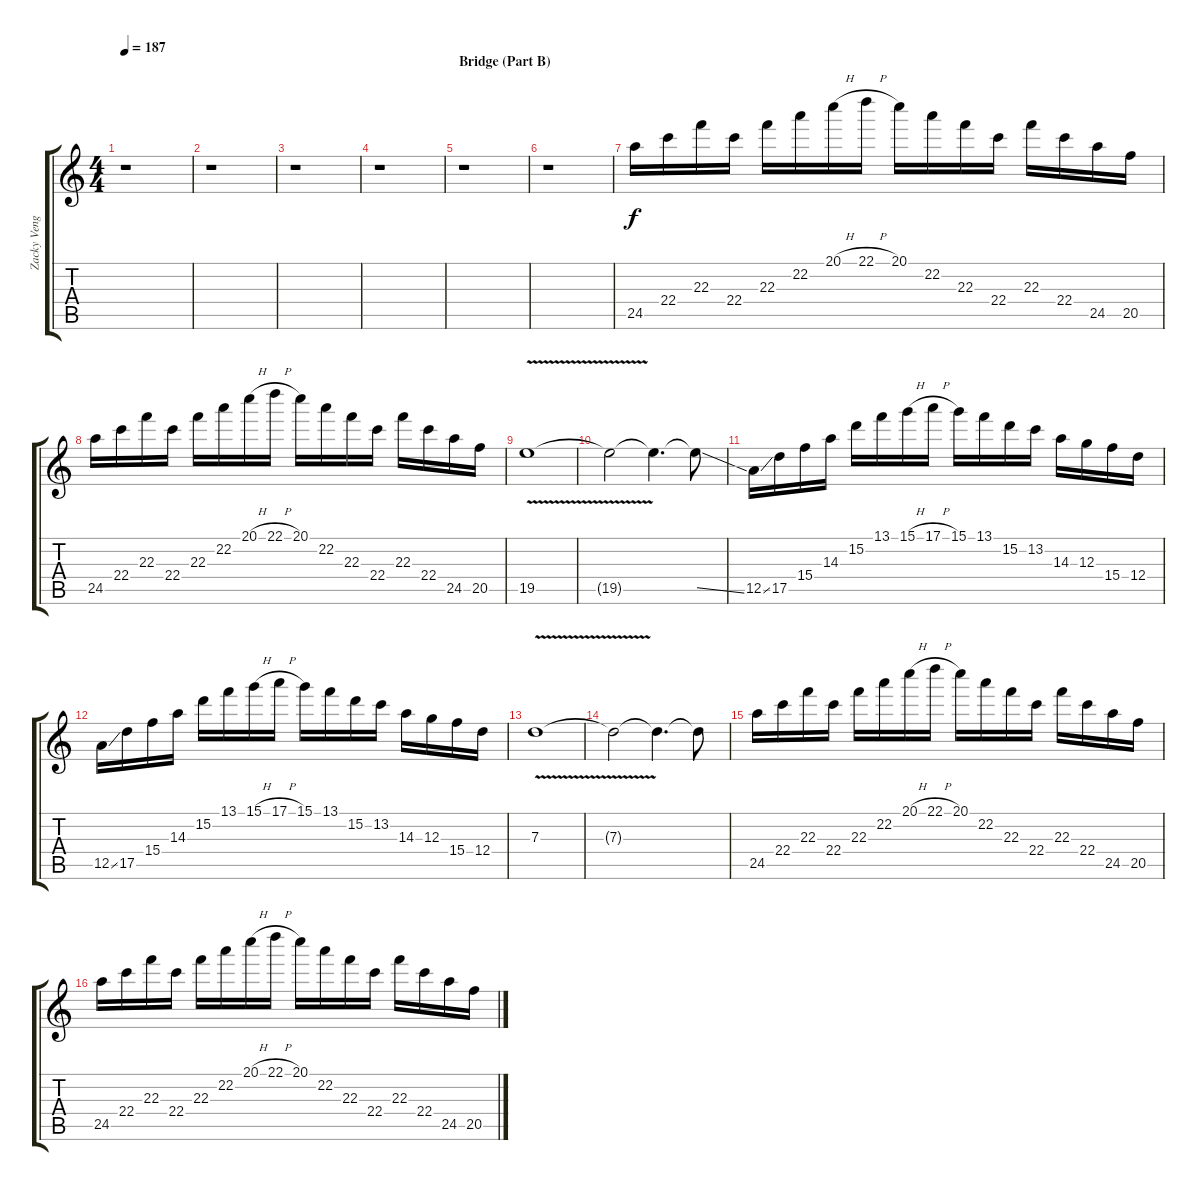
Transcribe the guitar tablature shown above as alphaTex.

\track ("Zacky Vengeance (Pan-Lead 1)" "Zacky Veng") {instrument distortionguitar}
\staff {score tabs}
\tuning (E4 B3 G3 D3 A2 D2) {hide}
\ts (4 4)
\tempo 187
\clef g2
\ks c
r.1{dy f} |
r.1 |
r.1 |
r.1 |
\section ("" "Bridge (Part B)")
r.1 |
r.1 |
24.5.16 22.4.16 22.3.16 22.4.16 22.3.16 22.2.16 20.1{h}.16 22.1{h}.16 20.1.16 22.2.16 22.3.16 22.4.16 22.3.16 22.4.16 24.5.16 20.5.16 |
24.5.16 22.4.16 22.3.16 22.4.16 22.3.16 22.2.16 20.1{h}.16 22.1{h}.16 20.1.16 22.2.16 22.3.16 22.4.16 22.3.16 22.4.16 24.5.16 20.5.16 |
19.5{v}.1 |
19.5{t}.2 19.5{t}.4{d} 19.5{ss t}.8 |
12.5{ss}.16 17.5.16 15.4.16 14.3.16 15.2.16 13.1.16 15.1{h}.16 17.1{h}.16 15.1.16 13.1.16 15.2.16 13.2.16 14.3.16 12.3.16 15.4.16 12.4.16 |
12.5{ss}.16 17.5.16 15.4.16 14.3.16 15.2.16 13.1.16 15.1{h}.16 17.1{h}.16 15.1.16 13.1.16 15.2.16 13.2.16 14.3.16 12.3.16 15.4.16 12.4.16 |
7.3{v}.1 |
7.3{t}.2 7.3{t}.4{d} 7.3{t}.8 |
24.5.16 22.4.16 22.3.16 22.4.16 22.3.16 22.2.16 20.1{h}.16 22.1{h}.16 20.1.16 22.2.16 22.3.16 22.4.16 22.3.16 22.4.16 24.5.16 20.5.16 |
24.5.16 22.4.16 22.3.16 22.4.16 22.3.16 22.2.16 20.1{h}.16 22.1{h}.16 20.1.16 22.2.16 22.3.16 22.4.16 22.3.16 22.4.16 24.5.16 20.5.16
